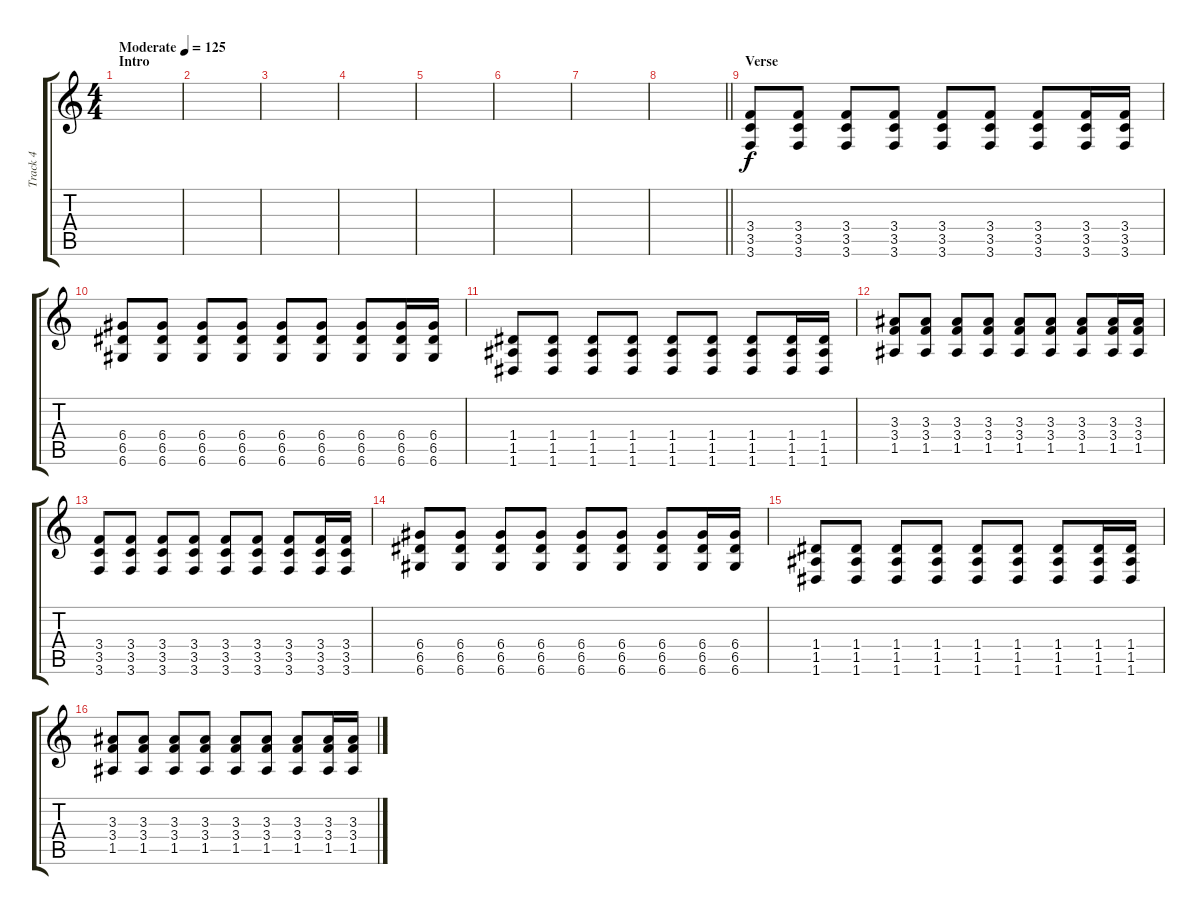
\track ("Track 4" "Track 4") {instrument electricguitarclean}
\staff {score tabs}
\tuning (E4 B3 G3 D3 A2 D2) {hide}
\ts (4 4)
\section ("" "Intro")
\tempo (125 "Moderate")
\clef g2
\ks c
|
|
|
|
|
|
|
\barLineRight lightlight
|
\section ("" "Verse")
(3.4 3.5 3.6).8 (3.4 3.5 3.6).8 (3.4 3.5 3.6).8 (3.4 3.5 3.6).8 (3.4 3.5 3.6).8 (3.4 3.5 3.6).8 (3.4 3.5 3.6).8 (3.4 3.5 3.6).16 (3.4 3.5 3.6).16 |
(6.4 6.5 6.6).8 (6.4 6.5 6.6).8 (6.4 6.5 6.6).8 (6.4 6.5 6.6).8 (6.4 6.5 6.6).8 (6.4 6.5 6.6).8 (6.4 6.5 6.6).8 (6.4 6.5 6.6).16 (6.4 6.5 6.6).16 |
(1.4 1.5 1.6).8 (1.4 1.5 1.6).8 (1.4 1.5 1.6).8 (1.4 1.5 1.6).8 (1.4 1.5 1.6).8 (1.4 1.5 1.6).8 (1.4 1.5 1.6).8 (1.4 1.5 1.6).16 (1.4 1.5 1.6).16 |
(3.3 3.4 1.5).8 (3.3 3.4 1.5).8 (3.3 3.4 1.5).8 (3.3 3.4 1.5).8 (3.3 3.4 1.5).8 (3.3 3.4 1.5).8 (3.3 3.4 1.5).8 (3.3 3.4 1.5).16 (3.3 3.4 1.5).16 |
(3.4 3.5 3.6).8 (3.4 3.5 3.6).8 (3.4 3.5 3.6).8 (3.4 3.5 3.6).8 (3.4 3.5 3.6).8 (3.4 3.5 3.6).8 (3.4 3.5 3.6).8 (3.4 3.5 3.6).16 (3.4 3.5 3.6).16 |
(6.4 6.5 6.6).8 (6.4 6.5 6.6).8 (6.4 6.5 6.6).8 (6.4 6.5 6.6).8 (6.4 6.5 6.6).8 (6.4 6.5 6.6).8 (6.4 6.5 6.6).8 (6.4 6.5 6.6).16 (6.4 6.5 6.6).16 |
(1.4 1.5 1.6).8 (1.4 1.5 1.6).8 (1.4 1.5 1.6).8 (1.4 1.5 1.6).8 (1.4 1.5 1.6).8 (1.4 1.5 1.6).8 (1.4 1.5 1.6).8 (1.4 1.5 1.6).16 (1.4 1.5 1.6).16 |
(3.3 3.4 1.5).8 (3.3 3.4 1.5).8 (3.3 3.4 1.5).8 (3.3 3.4 1.5).8 (3.3 3.4 1.5).8 (3.3 3.4 1.5).8 (3.3 3.4 1.5).8 (3.3 3.4 1.5).16 (3.3 3.4 1.5).16
